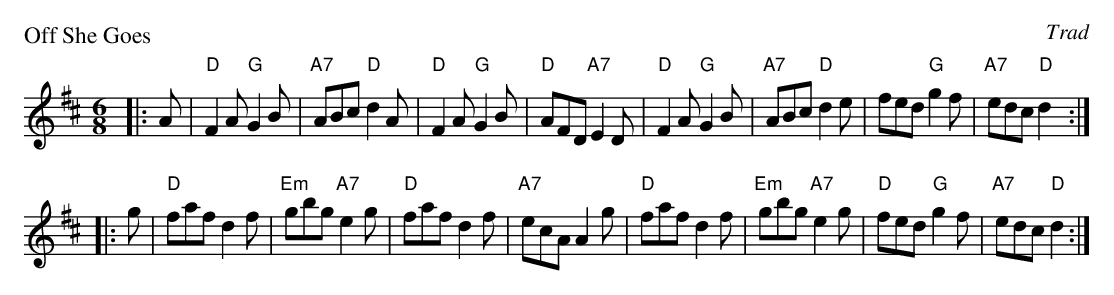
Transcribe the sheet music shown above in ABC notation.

X:1
P: Off She Goes
O: Trad
M: 6/8
L: 1/8
K: D
|: A \
| "D"F2A "G"G2B | "A7"ABc "D"d2A | "D"F2A "G"G2B | "D"AFD "A7"E2D \
| "D"F2A "G"G2B | "A7"ABc "D"d2e | fed "G"g2f | "A7"edc "D"d2 :|
|: g \
| "D"faf d2f | "Em"gbg "A7"e2g | "D"faf d2f | "A7"ecA A2g \
| "D"faf d2f | "Em"gbg "A7"e2g | "D"fed "G"g2f | "A7"edc "D"d2 :|
